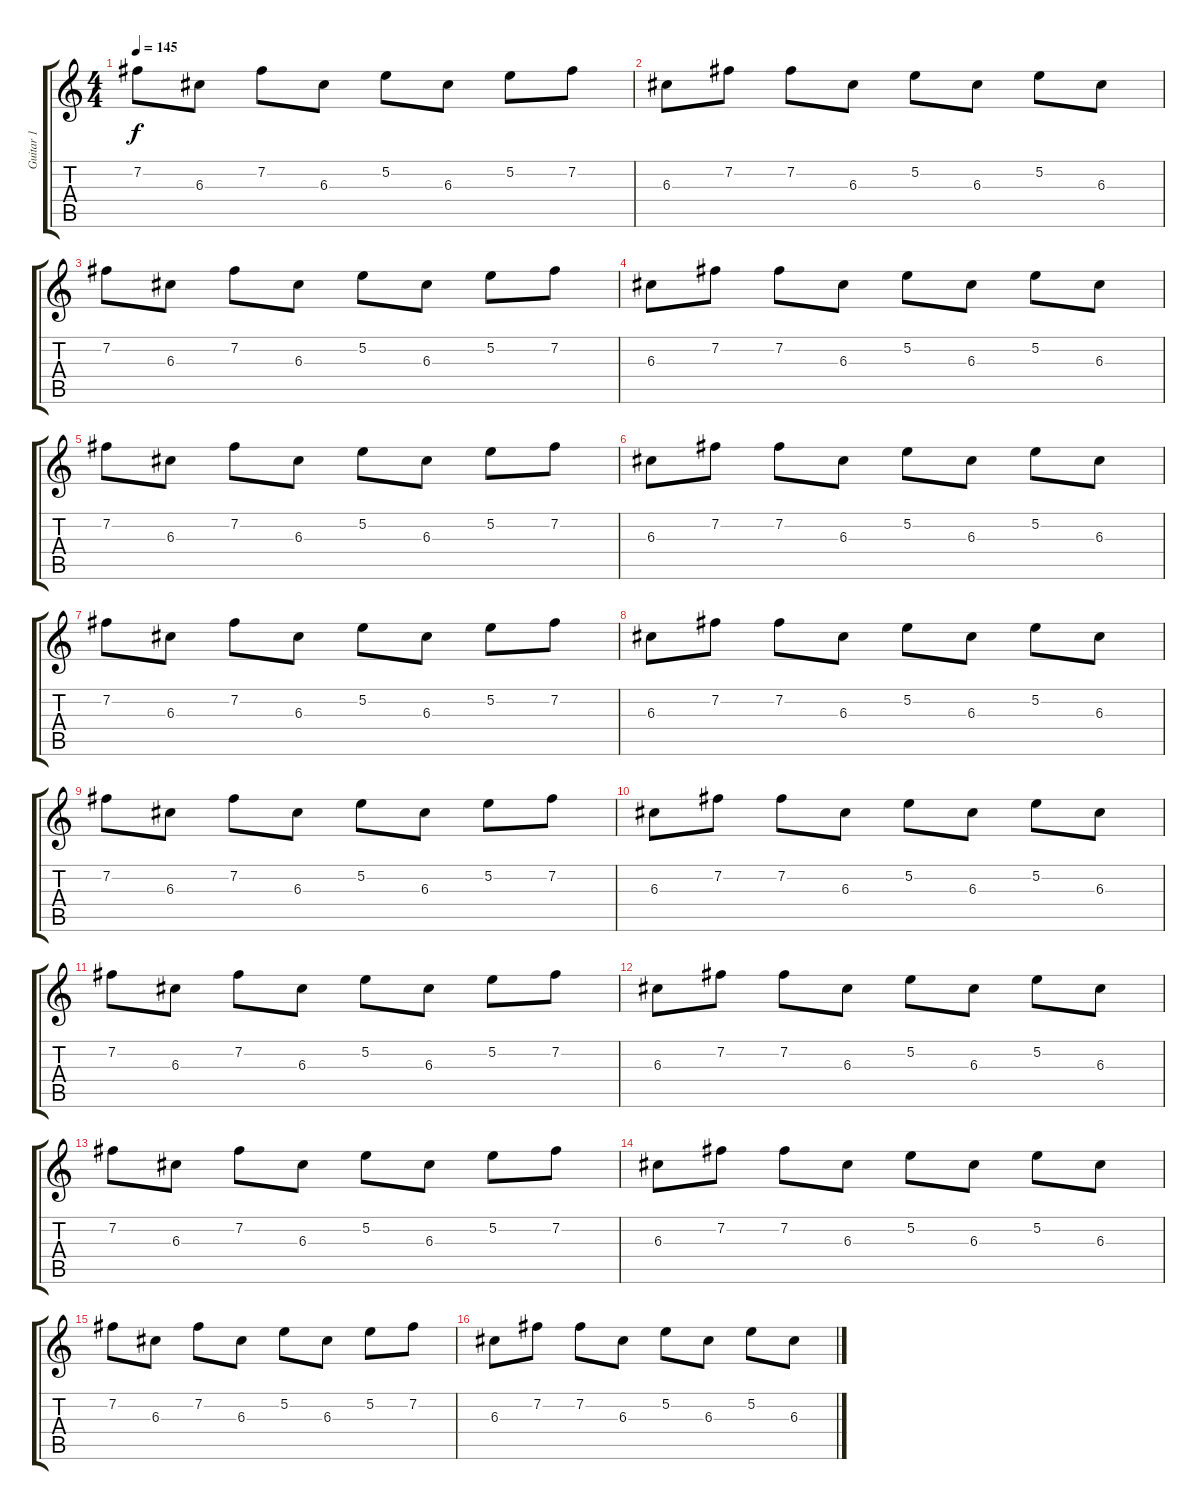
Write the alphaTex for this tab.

\track ("Guitar 1" "Guitar 1") {instrument overdrivenguitar}
\staff {score tabs}
\tuning (E4 B3 G3 D3 A2 E2) {hide}
\ts (4 4)
\tempo 145
\clef g2
\ks c
7.2.8{dy f instrument overdrivenguitar} 6.3.8 7.2.8 6.3.8 5.2.8 6.3.8 5.2.8 7.2.8 |
6.3.8 7.2.8 7.2.8 6.3.8 5.2.8 6.3.8 5.2.8 6.3.8 |
7.2.8 6.3.8 7.2.8 6.3.8 5.2.8 6.3.8 5.2.8 7.2.8 |
6.3.8 7.2.8 7.2.8 6.3.8 5.2.8 6.3.8 5.2.8 6.3.8 |
7.2.8 6.3.8 7.2.8 6.3.8 5.2.8 6.3.8 5.2.8 7.2.8 |
6.3.8 7.2.8 7.2.8 6.3.8 5.2.8 6.3.8 5.2.8 6.3.8 |
7.2.8 6.3.8 7.2.8 6.3.8 5.2.8 6.3.8 5.2.8 7.2.8 |
6.3.8 7.2.8 7.2.8 6.3.8 5.2.8 6.3.8 5.2.8 6.3.8 |
7.2.8 6.3.8 7.2.8 6.3.8 5.2.8 6.3.8 5.2.8 7.2.8 |
6.3.8 7.2.8 7.2.8 6.3.8 5.2.8 6.3.8 5.2.8 6.3.8 |
7.2.8 6.3.8 7.2.8 6.3.8 5.2.8 6.3.8 5.2.8 7.2.8 |
6.3.8 7.2.8 7.2.8 6.3.8 5.2.8 6.3.8 5.2.8 6.3.8 |
7.2.8 6.3.8 7.2.8 6.3.8 5.2.8 6.3.8 5.2.8 7.2.8 |
6.3.8 7.2.8 7.2.8 6.3.8 5.2.8 6.3.8 5.2.8 6.3.8 |
7.2.8 6.3.8 7.2.8 6.3.8 5.2.8 6.3.8 5.2.8 7.2.8 |
6.3.8 7.2.8 7.2.8 6.3.8 5.2.8 6.3.8 5.2.8 6.3.8
